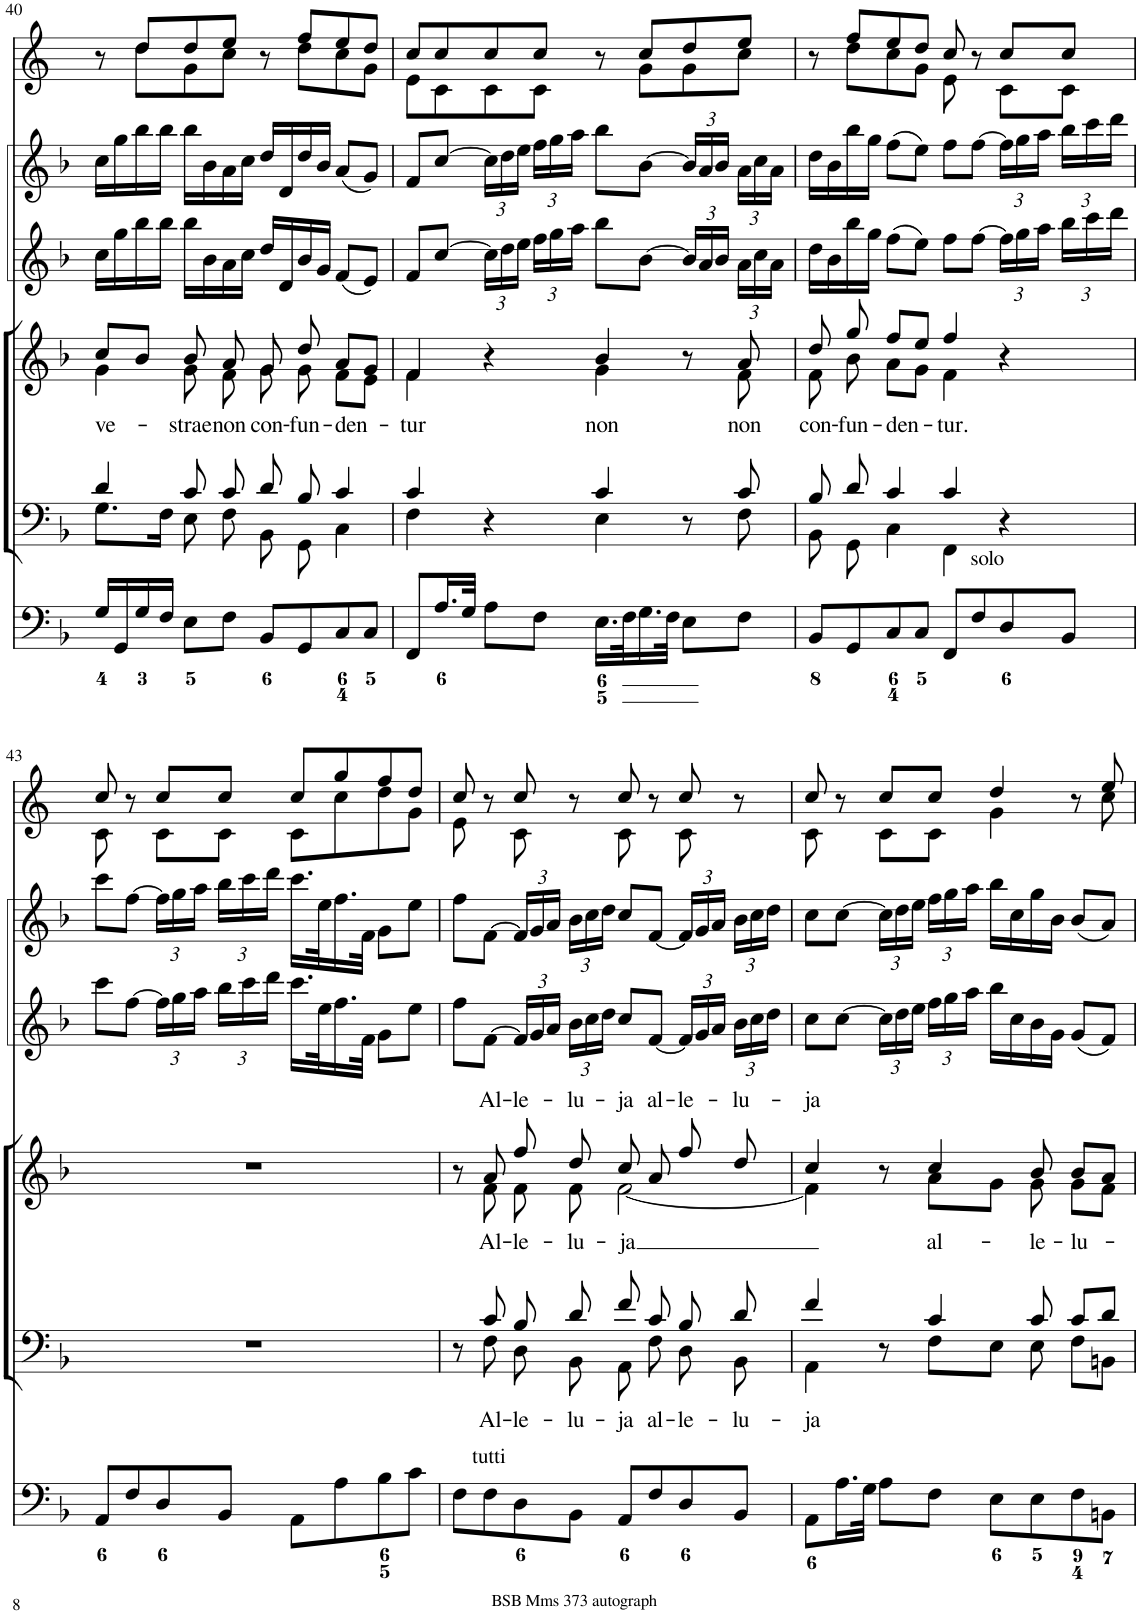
**kern	**kern	**text	**kern	**text	**kern	**kern	**kern
*part6	*part5	*part5	*part4	*part4	*part3	*part2	*part1
*staff6	*staff5	*staff5	*staff4	*staff4	*staff3	*staff2	*staff1
*I"Organ	*I"Voice	*	*I"Voice	*	*I"Violin	*I"Violini	*I"Corni in F
*	*	*	*	*	*I'Vln	*I'Vln	*
!!LO:PB:g=z
*clefF4	*clefF4	*	*clefG2	*	*clefG2	*clefG2	*clefG2
*	*	*	*	*	*	*	*Trd4c7
*k[b-]	*k[b-]	*	*k[b-]	*	*k[b-]	*k[b-]	*k[]
*M4/4	*M4/4	*	*M4/4	*	*M4/4	*M4/4	*M4/4
*met(c)	*met(c)	*	*met(c)	*	*met(c)	*met(c)	*met(c)
=40	=40	=40	=40	=40	=40	=40	=40
*	*^	*	*	*	*	*	*
!	!	!	!	!	!LO:LY:b	!	!	!
*	*	*	*	*^	*	*	*	*^
16G/LL	4d/	8.G\L	.	8cc/L	4g\	ve-	16cc\LL	16cc\LL	8r	8ryy
16GG/	.	.	.	.	.	.	16gg\	16gg\	.	.
16G/	.	.	.	8b-/J	.	.	16bb-\	16bb-\	8dd/L	8dd\L
16F/JJ	.	16F\Jk	.	.	.	.	16bb-\JJ	16bb-\JJ	.	.
!	!	!	!	!	!	!LO:LY:b	!	!	!	!
8E\L	8c/	8E\	.	8b-/	8g\	-strae	16bb-\LL	16bb-\LL	8dd/	8g\
.	.	.	.	.	.	.	16b-\	16b-\	.	.
!	!	!	!	!	!	!LO:LY:b	!	!	!	!
8F\J	8c/	8F\	.	8a/	8f\	non	16a\	16a\	8ee/J	8cc\J
.	.	.	.	.	.	.	16cc\JJ	16cc\JJ	.	.
!	!	!	!	!	!	!LO:LY:b	!	!	!	!
8BB-/L	8d/	8BB-\	.	8g/	8g\	con-	16dd/LL	16dd/LL	8r	8ryy
.	.	.	.	.	.	.	16d/	16d/	.	.
!	!	!	!	!	!	!LO:LY:b	!	!	!	!
8GG/	8B-/	8GG\	.	8dd/	8g\	-fun-	16b-/	16dd/	8ff/L	8dd\L
.	.	.	.	.	.	.	16g/JJ	16b-/JJ	.	.
!	!	!	!	!	!	!LO:LY:b	!	!	!	!
8C/	4c/	4C\	.	8a/L	8f\L	-den-	(8f/L	(8a/L	8ee/	8cc\
8C/J	.	.	.	8g/J	8e\J	.	8e/J)	8g/J)	8dd/J	8g\J
=41	=41	=41	=41	=41	=41	=41	=41	=41	=41	=41
!	!	!	!	!	!	!LO:LY:b	!	!	!	!
8FF/L	4c/	4F\	.	4f/	4f\	-tur	8f/L	8f/L	8cc/L	8e\L
16.A/L	.	.	.	.	.	.	[8cc/J	[8cc/J	8cc/	8c\
32G/JJk	.	.	.	.	.	.	.	.	.	.
*	*	*	*	*	*	*	*Xbrackettup	*Xbrackettup	*	*
8A\L	4r	4ryy	.	4r	4ryy	.	24cc\LL]	24cc\LL]	8cc/	8c\
.	.	.	.	.	.	.	24dd\	24dd\	.	.
.	.	.	.	.	.	.	24ee\JJ	24ee\JJ	.	.
8F\J	.	.	.	.	.	.	24ff\LL	24ff\LL	8cc/J	8c\J
.	.	.	.	.	.	.	24gg\	24gg\	.	.
.	.	.	.	.	.	.	24aa\JJ	24aa\JJ	.	.
!	!	!	!	!	!	!LO:LY:b	!	!	!	!
16.E\LL	4c/	4E\	.	4b-/	4g\	non	8bb-\L	8bb-\L	8r	8ryy
32F\K	.	.	.	.	.	.	.	.	.	.
16.G\	.	.	.	.	.	.	[8b-\J	[8b-\J	8cc/L	8g\L
32F\JJk	.	.	.	.	.	.	.	.	.	.
8E\L	8r	8ryy	.	8r	8ryy	.	24b-/LL]	24b-/LL]	8dd/	8g\
.	.	.	.	.	.	.	24a/	24a/	.	.
.	.	.	.	.	.	.	24b-/JJ	24b-/JJ	.	.
!	!	!	!	!	!	!LO:LY:b	!	!	!	!
8F\J	8c/	8F\	.	8a/	8f\	non	24a\LL	24a\LL	8ee/J	8cc\J
.	.	.	.	.	.	.	24cc\	24cc\	.	.
.	.	.	.	.	.	.	24a\JJ	24a\JJ	.	.
=42	=42	=42	=42	=42	=42	=42	=42	=42	=42	=42
!	!	!	!	!	!	!LO:LY:b	!	!	!	!
8BB-/L	8B-/	8BB-\	.	8dd/	8f\	con-	16dd\LL	16dd\LL	8r	8ryy
.	.	.	.	.	.	.	16b-\	16b-\	.	.
!	!	!	!	!	!	!LO:LY:b	!	!	!	!
8GG/	8d/	8GG\	.	8gg/	8b-\	-fun-	16bb-\	16bb-\	8ff/L	8dd\L
.	.	.	.	.	.	.	16gg\JJ	16gg\JJ	.	.
!	!	!	!	!	!	!LO:LY:b	!	!	!	!
8C/	4c/	4C\	.	8ff/L	8a\L	-den-	(8ff\L	(8ff\L	8ee/	8cc\
8C/J	.	.	.	8ee/J	8g\J	.	8ee\J)	8ee\J)	8dd/J	8g\J
!	!	!	!	!	!	!LO:LY:b	!	!	!	!
8FF/L	4c/	4FF\	.	4ff/	4f\	-tur.	8ff\L	8ff\L	8cc/	8e\
!LO:TX:a:t=solo	!	!	!	!	!	!	!	!	!	!
8F/	.	.	.	.	.	.	[8ff\J	[8ff\J	8r	8ryy
8D/	4r	4ryy	.	4r	4ryy	.	24ff\LL]	24ff\LL]	8cc/L	8c\L
.	.	.	.	.	.	.	24gg\	24gg\	.	.
.	.	.	.	.	.	.	24aa\JJ	24aa\JJ	.	.
8BB-/J	.	.	.	.	.	.	24bb-\LL	24bb-\LL	8cc/J	8c\J
.	.	.	.	.	.	.	24ccc\	24ccc\	.	.
.	.	.	.	.	.	.	24ddd\JJ	24ddd\JJ	.	.
*	*v	*v	*	*	*	*	*	*	*	*
*	*	*	*v	*v	*	*	*	*	*
!!LO:LB:g=z	!!
=43	=43	=43	=43	=43	=43	=43	=43	=43
8AA/L	1r	.	1r	.	8ccc\L	8ccc\L	8cc/	8c\
8F/	.	.	.	.	[8ff\J	[8ff\J	8r	8ryy
8D/	.	.	.	.	24ff\LL]	24ff\LL]	8cc/L	8c\L
.	.	.	.	.	24gg\	24gg\	.	.
.	.	.	.	.	24aa\JJ	24aa\JJ	.	.
8BB-/J	.	.	.	.	24bb-\LL	24bb-\LL	8cc/J	8c\J
.	.	.	.	.	24ccc\	24ccc\	.	.
.	.	.	.	.	24ddd\JJ	24ddd\JJ	.	.
8AA\L	.	.	.	.	16.ccc\LL	16.ccc\LL	8cc/L	8c\L
.	.	.	.	.	32ee\K	32ee\K	.	.
8A\	.	.	.	.	16.ff\	16.ff\	8gg/	8cc\
.	.	.	.	.	32f\JJk	32f\JJk	.	.
8B-\	.	.	.	.	8g\L	8g\L	8ff/	8dd\
8c\J	.	.	.	.	8ee\J	8ee\J	8dd/J	8g\J
=44	=44	=44	=44	=44	=44	=44	=44	=44
*	*^	*	*^	*	*	*	*	*
8F\L	8r	8ryy	.	8r	8ryy	.	8ff\L	8ff\L	8cc/	8e\
!LO:TX:a:t=tutti	!	!	!	!	!	!	!	!	!	!
!	!	!	!LO:LY:b	!	!	!LO:LY:a	!	!	!	!
!	!	!	!	!	!	!LO:LY:b	!	!	!	!
8F\	8c/	8F\	Al-	8a/	8f\	Al-	[8f\J	[8f\J	8r	8ryy
!	!	!	!LO:LY:b	!	!	!LO:LY:a	!	!	!	!
!	!	!	!	!	!	!LO:LY:b	!	!	!	!
8D\	8B-/	8D\	-le-	8ff/	8f\	-le-	24f/LL]	24f/LL]	8cc/	8c\
.	.	.	.	.	.	.	24g/	24g/	.	.
.	.	.	.	.	.	.	24a/JJ	24a/JJ	.	.
!	!	!	!LO:LY:b	!	!	!LO:LY:a	!	!	!	!
!	!	!	!	!	!	!LO:LY:b	!	!	!	!
8BB-\J	8d/	8BB-\	-lu-	8dd/	8f\	-lu-	24b-\LL	24b-\LL	8r	8ryy
.	.	.	.	.	.	.	24cc\	24cc\	.	.
.	.	.	.	.	.	.	24dd\JJ	24dd\JJ	.	.
!	!	!	!LO:LY:b	!	!	!LO:LY:a	!	!	!	!
!	!	!	!	!	!	!LO:LY:b	!	!	!	!
8AA/L	8f/	8AA\	-ja	8cc/	[2f\	-ja	8cc/L	8cc/L	8cc/	8c\
!	!	!	!LO:LY:b	!	!	!LO:LY:a	!	!	!	!
8F/	8c/	8F\	al-	8a/	.	al-	[8f/J	[8f/J	8r	8ryy
!	!	!	!LO:LY:b	!	!	!LO:LY:a	!	!	!	!
8D/	8B-/	8D\	-le-	8ff/	.	-le-	24f/LL]	24f/LL]	8cc/	8c\
.	.	.	.	.	.	.	24g/	24g/	.	.
.	.	.	.	.	.	.	24a/JJ	24a/JJ	.	.
!	!	!	!LO:LY:b	!	!	!LO:LY:a	!	!	!	!
8BB-/J	8d/	8BB-\	-lu-	8dd/	.	-lu-	24b-\LL	24b-\LL	8r	8ryy
.	.	.	.	.	.	.	24cc\	24cc\	.	.
.	.	.	.	.	.	.	24dd\JJ	24dd\JJ	.	.
=45	=45	=45	=45	=45	=45	=45	=45	=45	=45	=45
!	!	!	!LO:LY:b	!	!	!LO:LY:a	!	!	!	!
8AA\L	4f/	4AA\	-ja	4cc/	4f\]	-ja	8cc\L	8cc\L	8cc/	8c\
16.A\L	.	.	.	.	.	.	[8cc\J	[8cc\J	8r	8ryy
32G\JJk	.	.	.	.	.	.	.	.	.	.
8A\L	8r	8ryy	.	8r	8ryy	.	24cc\LL]	24cc\LL]	8cc/L	8c\L
.	.	.	.	.	.	.	24dd\	24dd\	.	.
.	.	.	.	.	.	.	24ee\JJ	24ee\JJ	.	.
!	!	!	!	!	!	!LO:LY:b	!	!	!	!
8F\J	4c/	8F\L	.	4cc/	8a\L	al-	24ff\LL	24ff\LL	8cc/J	8c\J
.	.	.	.	.	.	.	24gg\	24gg\	.	.
.	.	.	.	.	.	.	24aa\JJ	24aa\JJ	.	.
8E\L	.	8E\J	.	.	8g\J	.	16bb-\LL	16bb-\LL	4dd/	4g\
.	.	.	.	.	.	.	16cc\	16cc\	.	.
!	!	!	!	!	!	!LO:LY:b	!	!	!	!
8E\	8c/	8E\	.	8b-/	8g\	-le-	16b-\	16gg\	.	.
.	.	.	.	.	.	.	16g\JJ	16b-\JJ	.	.
!	!	!	!	!	!	!LO:LY:b	!	!	!	!
8F\	8c/L	8F\L	.	8b-/L	8g\L	-lu-	(8g/L	(8b-/L	8r	8ryy
8BBn\J	8d/J	8BBn\J	.	8a/J	8f\J	.	8f/J)	8a/J)	8ee/	8cc\
*	*v	*v	*	*	*	*	*	*	*v	*v
*	*	*	*v	*v	*	*	*	*
=	=	=	=	=	=	=	=
*-	*-	*-	*-	*-	*-	*-	*-
